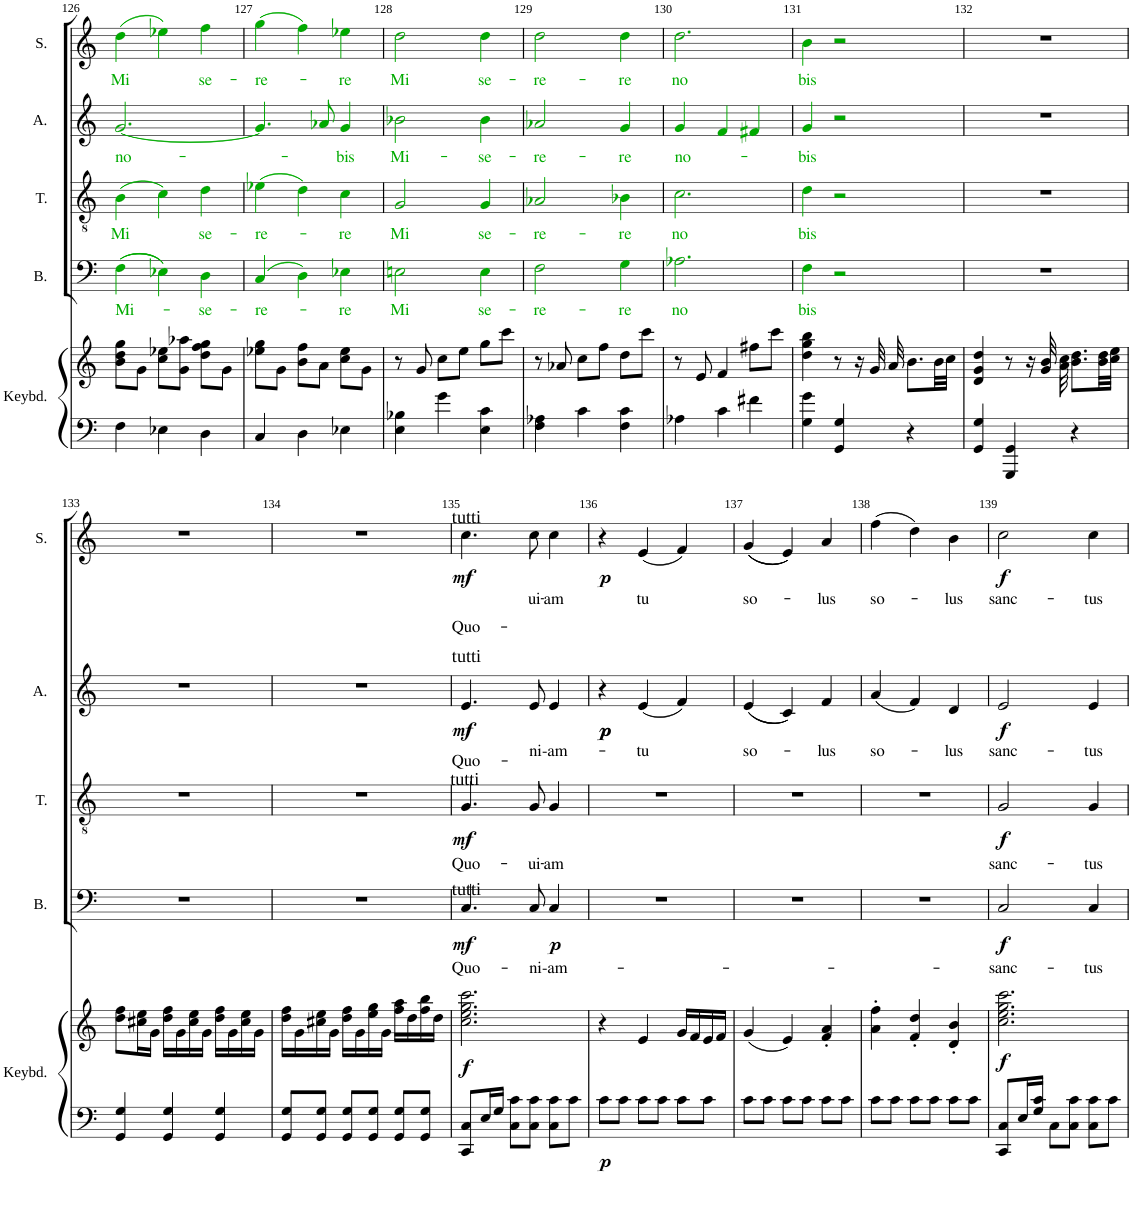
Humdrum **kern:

**kern	**kern	**dynam	**kern	**text	**dynam	**kern	**text	**dynam	**kern	**text	**dynam	**kern	**text	**dynam
*part5	*part5	*part5	*part4	*part4	*part4	*part3	*part3	*part3	*part2	*part2	*part2	*part1	*part1	*part1
*staff6	*staff5	*staff5/6	*staff4	*staff4	*staff4	*staff3	*staff3	*staff3	*staff2	*staff2	*staff2	*staff1	*staff1	*staff1
*I"Keyboard	*	*	*I"Bass	*	*	*I"Tenor	*	*	*I"Alto	*	*	*I"Soprano	*	*
*I'Keybd.	*	*	*I'B.	*	*	*I'T.	*	*	*I'A.	*	*	*I'S.	*	*
!!LO:PB:g=z
*clefF4	*clefG2	*	*clefF4	*	*	*clefGv2	*	*	*clefG2	*	*	*clefG2	*	*
*k[]	*k[]	*	*k[]	*	*	*k[]	*	*	*k[]	*	*	*k[]	*	*
*M3/4	*M3/4	*	*M3/4	*	*	*M3/4	*	*	*M3/4	*	*	*M3/4	*	*
=126	=126	=126	=126	=126	=126	=126	=126	=126	=126	=126	=126	=126	=126	=126
!	!	!	!	!LO:LY:b:color=#00AA00	!	!	!LO:LY:b:color=#00AA00	!	!	!LO:LY:b:color=#00AA00	!	!	!LO:LY:b:color=#00AA00	!
4F\	8b\ 8dd\ 8gg\L	.	((4Fi\	Mi-	.	(4Bi\	Mi	.	[2.gi/	no-	.	(4ddi\	Mi	.
.	8g\J	.	.	.	.	.	.	.	.	.	.	.	.	.
4E-X\	8cc\ 8ee-X\L	.	4E-Xi\))	.	.	4ci\)	.	.	.	.	.	4ee-Xi\)	.	.
.	8g\ 8aa-X\J	.	.	.	.	.	.	.	.	.	.	.	.	.
!	!	!	!	!LO:LY:b:color=#00AA00	!	!	!LO:LY:b:color=#00AA00	!	!	!	!	!	!LO:LY:b:color=#00AA00	!
4D\	8dd\ 8ff\ 8gg\L	.	4Di\	-se-	.	4di\	se-	.	.	.	.	4ffi\	se-	.
.	8g\J	.	.	.	.	.	.	.	.	.	.	.	.	.
=127	=127	=127	=127	=127	=127	=127	=127	=127	=127	=127	=127	=127	=127	=127
!	!	!	!	!LO:LY:b:color=#00AA00	!	!	!LO:LY:b:color=#00AA00	!	!	!	!	!	!LO:LY:b:color=#00AA00	!
4C/	8ee-X\ 8gg\L	.	(4Ci/	-re-	.	(4e-Xi\	-re-	.	4.gi/]	.	.	(4ggi\	-re-	.
.	8g\J	.	.	.	.	.	.	.	.	.	.	.	.	.
4D\	8b\ 8ff\L	.	4Di\)	.	.	4di\)	.	.	.	.	.	4ffi\)	.	.
.	8a\J	.	.	.	.	.	.	.	8a-Xi/	.	.	.	.	.
!	!	!	!	!LO:LY:b:color=#00AA00	!	!	!LO:LY:b:color=#00AA00	!	!	!LO:LY:b:color=#00AA00	!	!	!LO:LY:b:color=#00AA00	!
4E-X\	8cc\ 8ee-\L	.	4E-Xi\	-re	.	4ci\	-re	.	4gi/	-bis	.	4ee-Xi\	-re	.
.	8g\J	.	.	.	.	.	.	.	.	.	.	.	.	.
=128	=128	=128	=128	=128	=128	=128	=128	=128	=128	=128	=128	=128	=128	=128
!	!	!	!	!LO:LY:b:color=#00AA00	!	!	!LO:LY:b:color=#00AA00	!	!	!LO:LY:b:color=#00AA00	!	!	!LO:LY:b:color=#00AA00	!
4E\ 4B-X\	8r	.	2Eni\	Mi	.	2Gi/	Mi	.	2b-Xi\	Mi-	.	2ddi\	Mi	.
.	8g/	.	.	.	.	.	.	.	.	.	.	.	.	.
4g\	8cc\L	.	.	.	.	.	.	.	.	.	.	.	.	.
.	8ee\J	.	.	.	.	.	.	.	.	.	.	.	.	.
!	!	!	!	!LO:LY:b:color=#00AA00	!	!	!LO:LY:b:color=#00AA00	!	!	!LO:LY:b:color=#00AA00	!	!	!LO:LY:b:color=#00AA00	!
4E\ 4c\	8gg\L	.	4Ei\	se-	.	4Gi/	se-	.	4b-i\	-se-	.	4ddi\	se-	.
.	8ccc\J	.	.	.	.	.	.	.	.	.	.	.	.	.
=129	=129	=129	=129	=129	=129	=129	=129	=129	=129	=129	=129	=129	=129	=129
!	!	!	!	!LO:LY:b:color=#00AA00	!	!	!LO:LY:b:color=#00AA00	!	!	!LO:LY:b:color=#00AA00	!	!	!LO:LY:b:color=#00AA00	!
4F\ 4A-X\	8r	.	2Fi\	-re-	.	2A-Xi/	-re-	.	2a-Xi/	-re-	.	2ddi\	-re-	.
.	8a-X/	.	.	.	.	.	.	.	.	.	.	.	.	.
4c\	8cc\L	.	.	.	.	.	.	.	.	.	.	.	.	.
.	8ff\J	.	.	.	.	.	.	.	.	.	.	.	.	.
!	!	!	!	!LO:LY:b:color=#00AA00	!	!	!LO:LY:b:color=#00AA00	!	!	!LO:LY:b:color=#00AA00	!	!	!LO:LY:b:color=#00AA00	!
4F\ 4c\	8dd\L	.	4Gi\	-re	.	4B-Xi\	-re	.	4gi/	-re	.	4ddi\	-re	.
.	8ccc\J	.	.	.	.	.	.	.	.	.	.	.	.	.
=130	=130	=130	=130	=130	=130	=130	=130	=130	=130	=130	=130	=130	=130	=130
!	!	!	!	!LO:LY:b:color=#00AA00	!	!	!LO:LY:b:color=#00AA00	!	!	!LO:LY:b:color=#00AA00	!	!	!LO:LY:b:color=#00AA00	!
4A-X\	8r	.	2.A-Xi\	no	.	2.ci\	no	.	4gi/	no-	.	2.ddi\	no	.
.	8e/	.	.	.	.	.	.	.	.	.	.	.	.	.
4c\	4f/	.	.	.	.	.	.	.	4fi/	.	.	.	.	.
4f#X\	8ff#X\L	.	.	.	.	.	.	.	4f#Xi/	.	.	.	.	.
.	8ccc\J	.	.	.	.	.	.	.	.	.	.	.	.	.
=131	=131	=131	=131	=131	=131	=131	=131	=131	=131	=131	=131	=131	=131	=131
!	!	!	!	!LO:LY:b:color=#00AA00	!	!	!LO:LY:b:color=#00AA00	!	!	!LO:LY:b:color=#00AA00	!	!	!LO:LY:b:color=#00AA00	!
4G\ 4g\	4dd\ 4gg\ 4bb\	.	4Fi\	bis	.	4di\	bis	.	4gi/	-bis	.	4bi\	bis	.
4GG/ 4G/	8r	.	2r	.	.	2r	.	.	2r	.	.	2r	.	.
.	16r	.	.	.	.	.	.	.	.	.	.	.	.	.
.	32g/	.	.	.	.	.	.	.	.	.	.	.	.	.
.	32a/	.	.	.	.	.	.	.	.	.	.	.	.	.
4r	8.b\L	.	.	.	.	.	.	.	.	.	.	.	.	.
.	32b\LL	.	.	.	.	.	.	.	.	.	.	.	.	.
.	32cc\JJJ	.	.	.	.	.	.	.	.	.	.	.	.	.
=132	=132	=132	=132	=132	=132	=132	=132	=132	=132	=132	=132	=132	=132	=132
4GG/ 4G/	4d/ 4g/ 4dd/	.	2.r	.	.	2.r	.	.	2.r	.	.	2.r	.	.
4GGG/ 4GG/	8r	.	.	.	.	.	.	.	.	.	.	.	.	.
.	16r	.	.	.	.	.	.	.	.	.	.	.	.	.
.	32g/ 32b/	.	.	.	.	.	.	.	.	.	.	.	.	.
.	32a\ 32cc\	.	.	.	.	.	.	.	.	.	.	.	.	.
4r	8.b\ 8.dd\L	.	.	.	.	.	.	.	.	.	.	.	.	.
.	32b\ 32dd\LL	.	.	.	.	.	.	.	.	.	.	.	.	.
.	32cc\ 32ee\JJJ	.	.	.	.	.	.	.	.	.	.	.	.	.
!!LO:LB:g=z
=133	=133	=133	=133	=133	=133	=133	=133	=133	=133	=133	=133	=133	=133	=133
4GG/ 4G/	8dd\ 8ff\L	.	2.r	.	.	2.r	.	.	2.r	.	.	2.r	.	.
.	16cc#X\ 16ee\L	.	.	.	.	.	.	.	.	.	.	.	.	.
.	16g\JJ	.	.	.	.	.	.	.	.	.	.	.	.	.
4GG/ 4G/	16dd\ 16ff\LL	.	.	.	.	.	.	.	.	.	.	.	.	.
.	16g\	.	.	.	.	.	.	.	.	.	.	.	.	.
.	16cc#\ 16ee\	.	.	.	.	.	.	.	.	.	.	.	.	.
.	16g\JJ	.	.	.	.	.	.	.	.	.	.	.	.	.
4GG/ 4G/	16dd\ 16ff\LL	.	.	.	.	.	.	.	.	.	.	.	.	.
.	16g\	.	.	.	.	.	.	.	.	.	.	.	.	.
.	16cc#\ 16ee\	.	.	.	.	.	.	.	.	.	.	.	.	.
.	16g\JJ	.	.	.	.	.	.	.	.	.	.	.	.	.
=134	=134	=134	=134	=134	=134	=134	=134	=134	=134	=134	=134	=134	=134	=134
8GG/ 8G/L	16dd\ 16ff\LL	.	2.r	.	.	2.r	.	.	2.r	.	.	2.r	.	.
.	16g\	.	.	.	.	.	.	.	.	.	.	.	.	.
8GG/ 8G/J	16cc#X\ 16ee\	.	.	.	.	.	.	.	.	.	.	.	.	.
.	16g\JJ	.	.	.	.	.	.	.	.	.	.	.	.	.
8GG/ 8G/L	16dd\ 16ff\LL	.	.	.	.	.	.	.	.	.	.	.	.	.
.	16g\	.	.	.	.	.	.	.	.	.	.	.	.	.
8GG/ 8G/J	16ee\ 16gg\	.	.	.	.	.	.	.	.	.	.	.	.	.
.	16g\JJ	.	.	.	.	.	.	.	.	.	.	.	.	.
8GG/ 8G/L	16ff\ 16aa\LL	.	.	.	.	.	.	.	.	.	.	.	.	.
.	16dd\	.	.	.	.	.	.	.	.	.	.	.	.	.
8GG/ 8G/J	16ff\ 16bb\	.	.	.	.	.	.	.	.	.	.	.	.	.
.	16dd\JJ	.	.	.	.	.	.	.	.	.	.	.	.	.
=135	=135	=135	=135	=135	=135	=135	=135	=135	=135	=135	=135	=135	=135	=135
!	!	!	!	!	!	!	!	!	!	!	!	!LO:TX:a:t=tutti	!	!
!	!	!	!	!	!	!	!	!	!LO:TX:a:t=tutti	!	!	!	!	!
!	!	!	!	!	!	!LO:TX:a:t=tutti	!	!	!	!	!	!	!	!
!	!	!	!LO:TX:a:t=tutti	!	!	!	!	!	!	!	!	!	!	!
!	!	!LO:DY:b	!	!LO:LY:b	!LO:DY:b	!	!LO:LY:b	!LO:DY:b	!	!LO:LY:b	!LO:DY:b	!	!LO:LY:b	!LO:DY:b
8CC/ 8C/L	2.cc\ 2.ee\ 2.gg\ 2.ccc\	f	4.C/	Quo-	mf	4.G/	Quo-	mf	4.e/	Quo-	mf	4.cc\	Quo-	mf
16E/L	.	.	.	.	.	.	.	.	.	.	.	.	.	.
16G/JJ	.	.	.	.	.	.	.	.	.	.	.	.	.	.
8C\ 8c\L	.	.	.	.	.	.	.	.	.	.	.	.	.	.
!	!	!	!	!LO:LY:b	!	!	!LO:LY:b	!	!	!LO:LY:b	!	!	!LO:LY:b	!
8C\ 8c\J	.	.	8C/	-ni-am-	.	8G/	-ui-	.	8e/	-ni-am-	.	8cc\	-ui-	.
!	!	!	!	!	!LO:DY:b	!	!LO:LY:b	!	!	!	!	!	!LO:LY:b	!
8C\ 8c\L	.	.	4C/	.	p	4G/	-am	.	4e/	.	.	4cc\	-am	.
8c\J	.	.	.	.	.	.	.	.	.	.	.	.	.	.
=136	=136	=136	=136	=136	=136	=136	=136	=136	=136	=136	=136	=136	=136	=136
!	!	!LO:DY:b=2	!	!	!	!	!	!	!	!	!LO:DY:b	!	!	!
!	!	!	!	!	!	!	!	!	!	!	!LO:DY:n=1:b	!	!	!LO:DY:b
8c\L	4r	p	2.r	.	.	2.r	.	.	4r	.	p p	4r	.	p
8c\J	.	.	.	.	.	.	.	.	.	.	.	.	.	.
!	!	!	!	!	!	!	!	!	!	!LO:LY:b	!	!	!LO:LY:b	!
8c\L	4e/	.	.	.	.	.	.	.	(4e/	-tu	.	(4e/	tu	.
8c\J	.	.	.	.	.	.	.	.	.	.	.	.	.	.
8c\L	16g/LL	.	.	.	.	.	.	.	4f/)	.	.	4f/)	.	.
.	16f/	.	.	.	.	.	.	.	.	.	.	.	.	.
8c\J	16e/	.	.	.	.	.	.	.	.	.	.	.	.	.
.	16f/JJ	.	.	.	.	.	.	.	.	.	.	.	.	.
=137	=137	=137	=137	=137	=137	=137	=137	=137	=137	=137	=137	=137	=137	=137
!	!	!	!	!	!	!	!	!	!	!LO:LY:b	!	!	!LO:LY:b	!
8c\L	(4g/	.	2.r	.	.	2.r	.	.	((4e/	so-	.	((4g/	so-	.
8c\J	.	.	.	.	.	.	.	.	.	.	.	.	.	.
8c\L	4e/)	.	.	.	.	.	.	.	4c/))	.	.	4e/))	.	.
8c\J	.	.	.	.	.	.	.	.	.	.	.	.	.	.
!	!	!	!	!	!	!	!	!	!	!LO:LY:b	!	!	!LO:LY:b	!
8c\L	4f/' 4a/'	.	.	.	.	.	.	.	4f/	-lus	.	4a/	-lus	.
8c\J	.	.	.	.	.	.	.	.	.	.	.	.	.	.
=138	=138	=138	=138	=138	=138	=138	=138	=138	=138	=138	=138	=138	=138	=138
!	!	!	!	!	!	!	!	!	!	!LO:LY:b	!	!	!LO:LY:b	!
8c\L	4a\' 4ff\'	.	2.r	.	.	2.r	.	.	(4a/	so-	.	(4ff\	so-	.
8c\J	.	.	.	.	.	.	.	.	.	.	.	.	.	.
8c\L	4f/' 4dd/'	.	.	.	.	.	.	.	4f/)	.	.	4dd\)	.	.
8c\J	.	.	.	.	.	.	.	.	.	.	.	.	.	.
!	!	!	!	!	!	!	!	!	!	!LO:LY:b	!	!	!LO:LY:b	!
8c\L	4d/' 4b/'	.	.	.	.	.	.	.	4d/	-lus	.	4b\	-lus	.
8c\J	.	.	.	.	.	.	.	.	.	.	.	.	.	.
=139	=139	=139	=139	=139	=139	=139	=139	=139	=139	=139	=139	=139	=139	=139
!	!	!LO:DY:b	!	!LO:LY:b	!LO:DY:b	!	!LO:LY:b	!LO:DY:b	!	!LO:LY:b	!LO:DY:b	!	!LO:LY:b	!LO:DY:b
8CC/ 8C/L	2.cc\ 2.ee\ 2.gg\ 2.ccc\	f	2C/	-sanc-	f	2G/	sanc-	f	2e/	sanc-	f	2cc\	sanc-	f
16E/L	.	.	.	.	.	.	.	.	.	.	.	.	.	.
16G/ 16c/JJ	.	.	.	.	.	.	.	.	.	.	.	.	.	.
8C\L	.	.	.	.	.	.	.	.	.	.	.	.	.	.
8C\ 8c\J	.	.	.	.	.	.	.	.	.	.	.	.	.	.
!	!	!	!	!LO:LY:b	!	!	!LO:LY:b	!	!	!LO:LY:b	!	!	!LO:LY:b	!
8C\ 8c\L	.	.	4C/	-tus	.	4G/	-tus	.	4e/	-tus	.	4cc\	-tus	.
8c\J	.	.	.	.	.	.	.	.	.	.	.	.	.	.
=	=	=	=	=	=	=	=	=	=	=	=	=	=	=
*-	*-	*-	*-	*-	*-	*-	*-	*-	*-	*-	*-	*-	*-	*-
